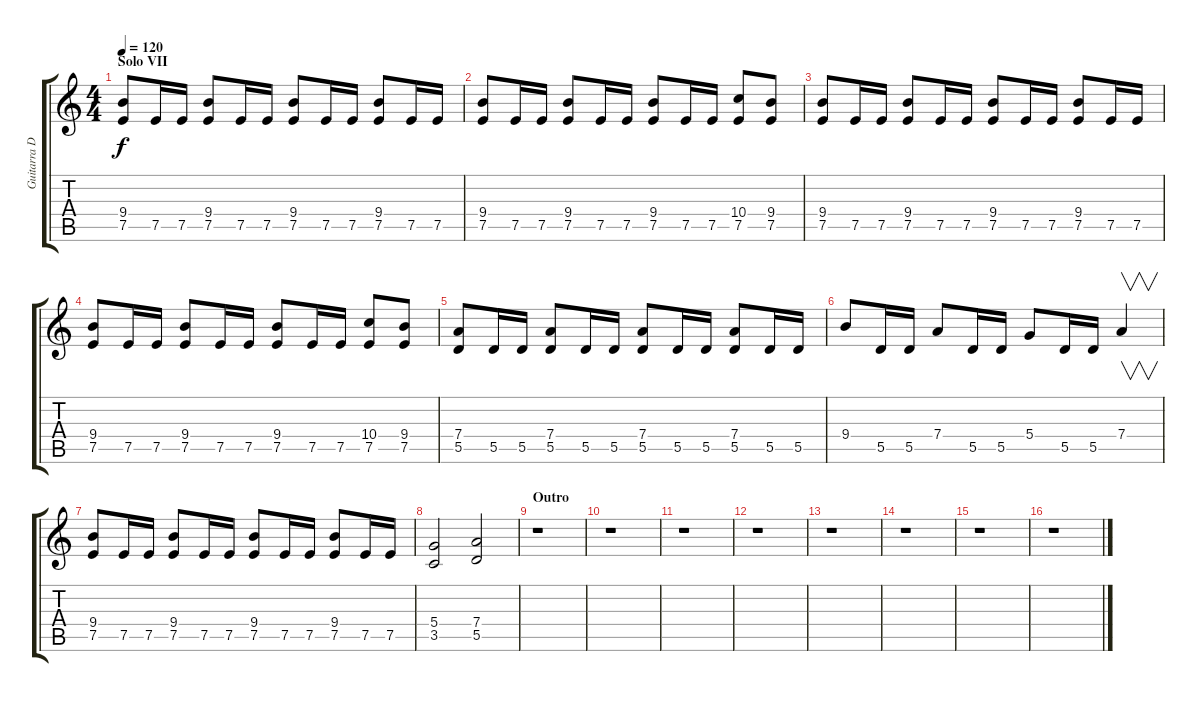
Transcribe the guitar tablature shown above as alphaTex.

\track ("Guitarra Distorção 1" "Guitarra D") {instrument distortionguitar}
\staff {score tabs}
\tuning (E4 B3 G3 D3 A2 E2) {hide}
\ts (4 4)
\section ("" "Solo VII")
\tempo 120
\clef g2
\ks c
(9.4 7.5).8{dy f volume 10} 7.5.16 7.5.16 (9.4 7.5).8 7.5.16 7.5.16 (9.4 7.5).8 7.5.16 7.5.16 (9.4 7.5).8 7.5.16 7.5.16 |
(9.4 7.5).8 7.5.16 7.5.16 (9.4 7.5).8 7.5.16 7.5.16 (9.4 7.5).8 7.5.16 7.5.16 (10.4 7.5).8 (9.4 7.5).8 |
(9.4 7.5).8 7.5.16 7.5.16 (9.4 7.5).8 7.5.16 7.5.16 (9.4 7.5).8 7.5.16 7.5.16 (9.4 7.5).8 7.5.16 7.5.16 |
(9.4 7.5).8 7.5.16 7.5.16 (9.4 7.5).8 7.5.16 7.5.16 (9.4 7.5).8 7.5.16 7.5.16 (10.4 7.5).8 (9.4 7.5).8 |
(7.4 5.5).8 5.5.16 5.5.16 (7.4 5.5).8 5.5.16 5.5.16 (7.4 5.5).8 5.5.16 5.5.16 (7.4 5.5).8 5.5.16 5.5.16 |
9.4.8 5.5.16 5.5.16 7.4.8 5.5.16 5.5.16 5.4.8 5.5.16 5.5.16 7.4.4{v volume 12 instrument guitarharmonics} |
(9.4 7.5).8{volume 10 instrument distortionguitar} 7.5.16 7.5.16 (9.4 7.5).8 7.5.16 7.5.16 (9.4 7.5).8 7.5.16 7.5.16 (9.4 7.5).8 7.5.16 7.5.16 |
(5.4 3.5).2 (7.4 5.5).2 |
\section ("" "Outro")
r.1 |
r.1 |
r.1 |
r.1 |
r.1 |
r.1 |
r.1 |
r.1
